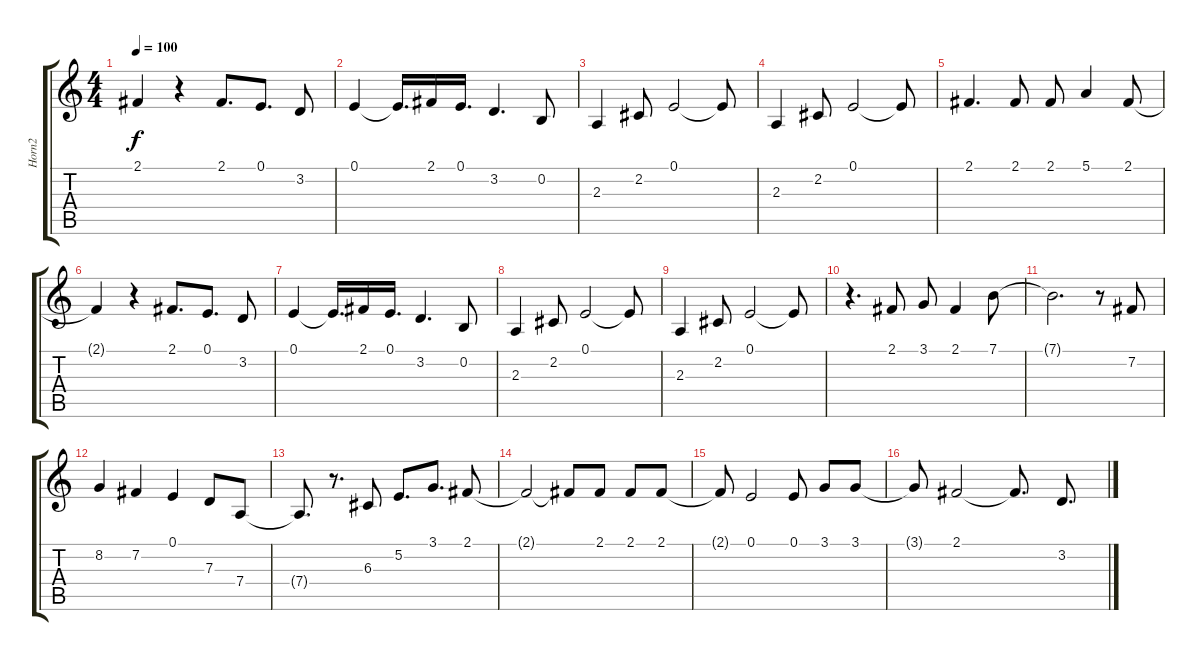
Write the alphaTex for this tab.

\track ("Horn2" "Horn2") {instrument voiceoohs}
\staff {score tabs}
\tuning (E4 B3 G3 D3 A2 E2) {hide}
\ts (4 4)
\tempo 100
\clef g2
\ks c
2.1{t}.4{dy f} r.4 2.1.8{d} 0.1.8{d} 3.2.8 |
0.1.4 0.1{t}.16{d} 2.1.16 0.1.16{d} 3.2.4{d} 0.2.8 |
2.3.4 2.2.8 0.1.2 0.1{t}.8 |
2.3.4 2.2.8 0.1.2 0.1{t}.8 |
2.1.4{d} 2.1.8 2.1.8 5.1.4 2.1.8 |
2.1{t}.4 r.4 2.1.8{d} 0.1.8{d} 3.2.8 |
0.1.4 0.1{t}.16{d} 2.1.16 0.1.16{d} 3.2.4{d} 0.2.8 |
2.3.4 2.2.8 0.1.2 0.1{t}.8 |
2.3.4 2.2.8 0.1.2 0.1{t}.8 |
r.4{d} 2.1.8 3.1.8 2.1.4 7.1.8 |
7.1{t}.2{d} r.8 7.2.8 |
8.2.4 7.2.4 0.1.4 7.3.8 7.4.8 |
7.4{t}.8{d} r.8{d} 6.3.8 5.2.8{d} 3.1.8{d} 2.1.8 |
2.1{t}.2 2.1{t}.8 2.1.8 2.1.8 2.1.8 |
2.1{t}.8 0.1.2 0.1.8 3.1.8 3.1.8 |
3.1{t}.8 2.1.2 2.1{t}.8{d} 3.2.8{d}
